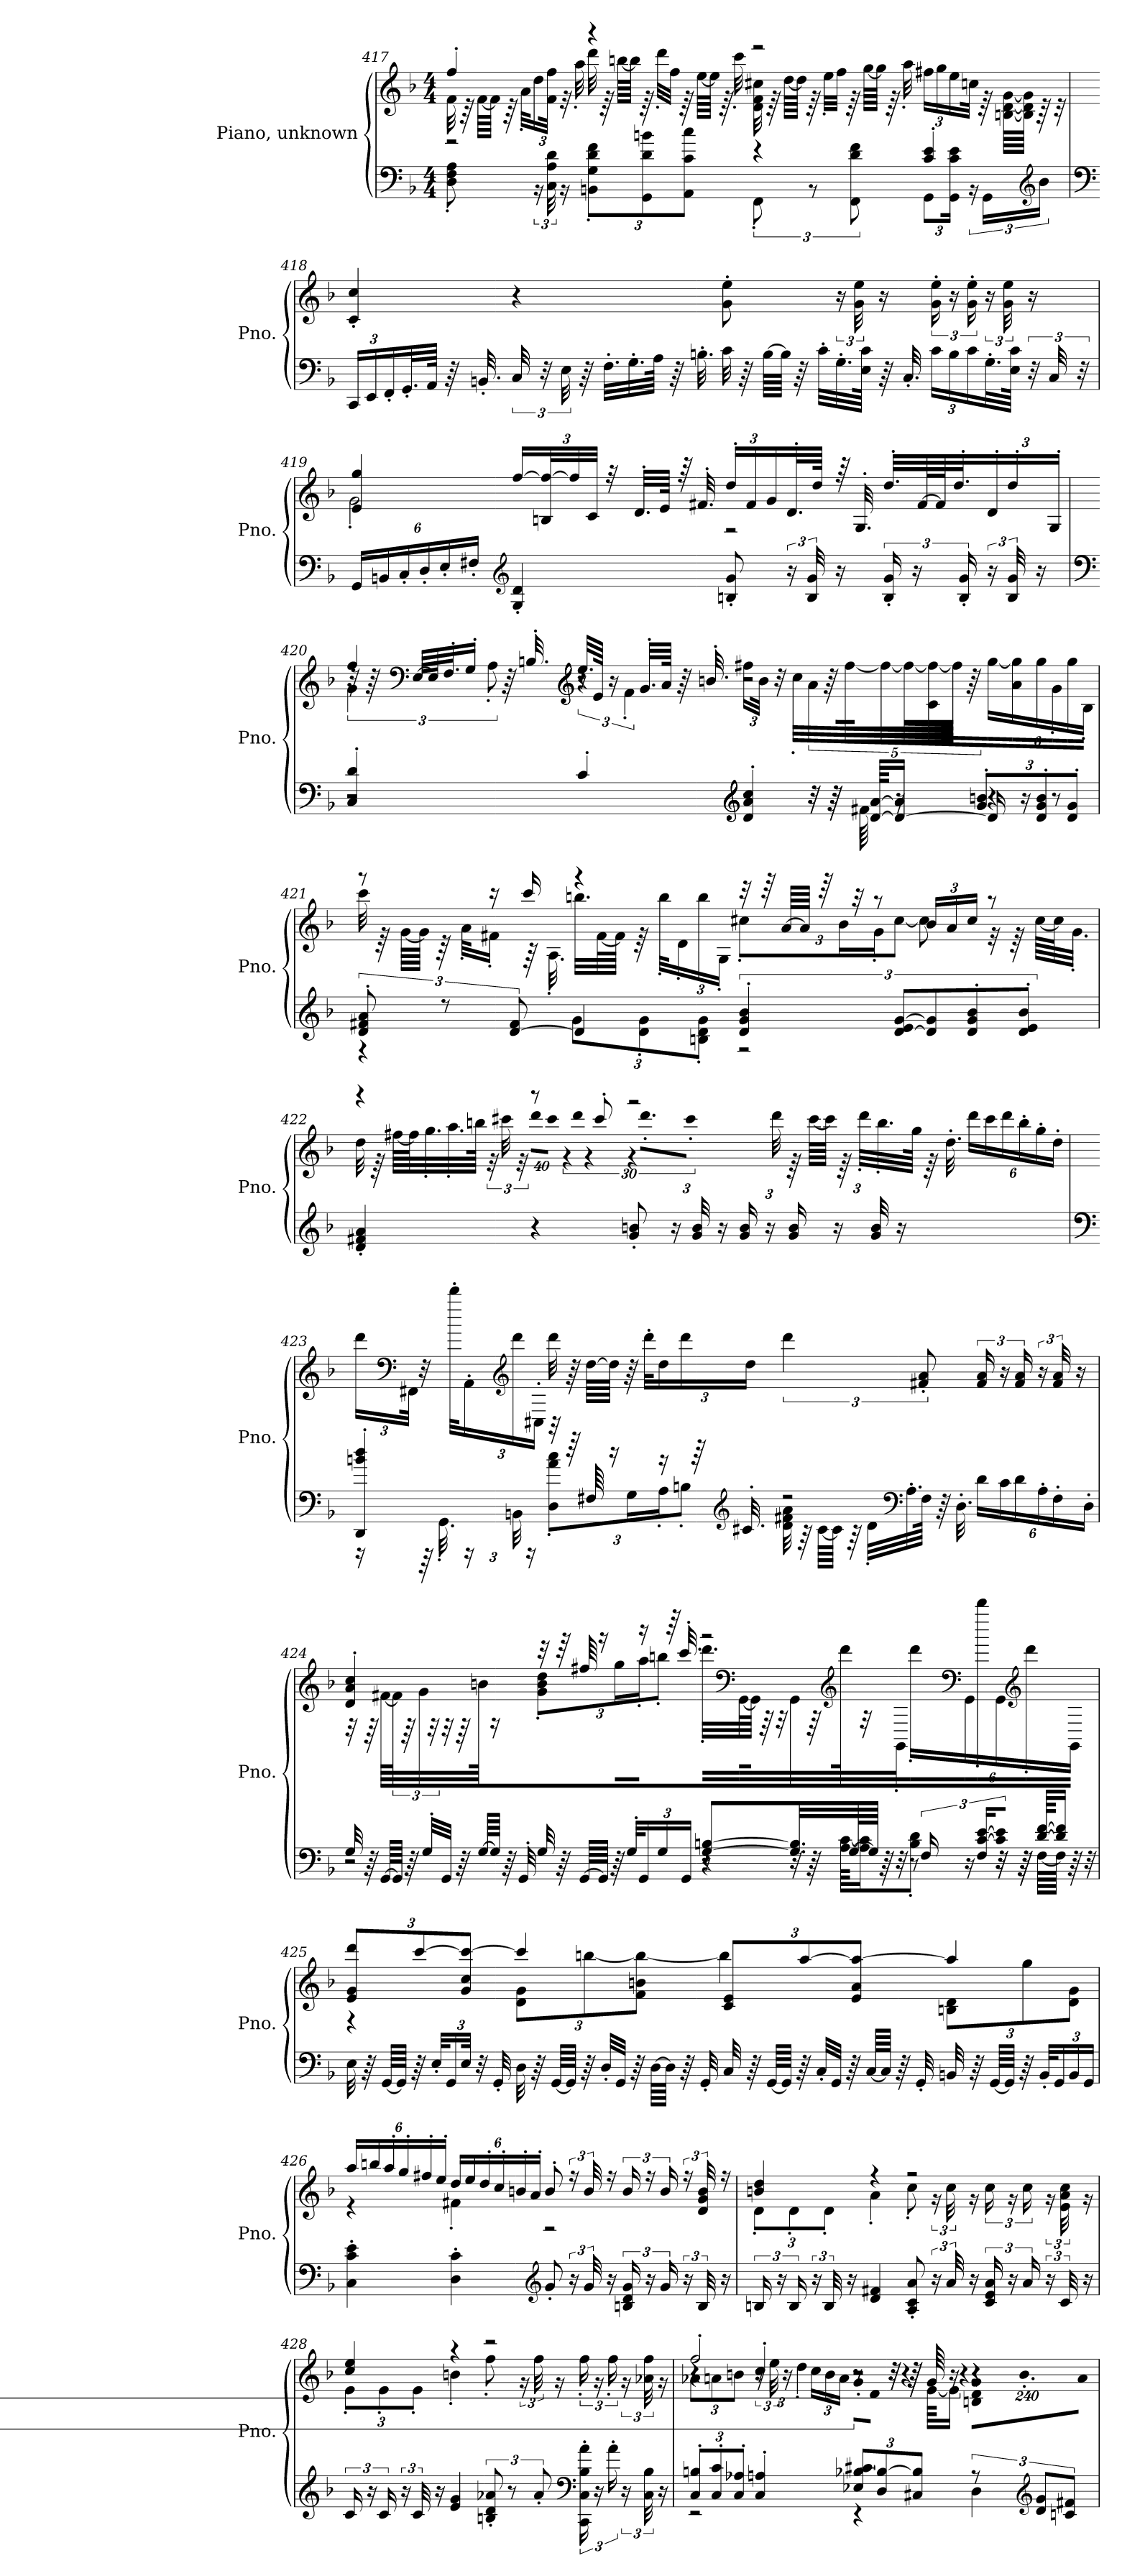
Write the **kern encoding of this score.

**kern	**kern
*part1	*part1
*staff2	*staff1
*I"Piano, unknown	*
*I'Pno.	*
!!LO:LB:g=z
*clefF4	*clefG2
*k[b-]	*k[b-]
*M4/4	*M4/4
=417	=417
*^	*^
2r	8D\' 8F\' 8A\'	4ff'/	32f\
.	.	.	64r
.	.	.	[64f\LLLL
.	.	.	64f\JJJJ]
.	.	.	64r
.	.	.	32a'\KLL
*	*	*	*Xbrackettup
.	24r	.	24dd\
.	48C\ 48A\ 48d\	.	48f\ 48ff\JJk
.	16r	.	32r
.	.	.	32aa'\
*	*Xbrackettup	*	*
.	12BBn\' 12G\' 12d\' 12f\'L	4r	32ddd\
.	.	.	64r
.	.	.	[64bbn\LLLL
.	.	.	64bb\JJJJ]
.	.	.	64r
.	12GG\ 12d\ 12bn\	.	.
.	.	.	32ddd'\LLL
.	.	.	32ff\JJJ
.	.	.	64r
.	12AA\ 12c\ 12cc\J	.	.
.	.	.	[64ee\LLLL
.	.	.	64ee\JJJJ]
.	.	.	64r
.	.	.	32ccc'\
*	*brackettup	*	*
4r	12FF'\	2r	32d\ 32f\ 32cc#X\
.	.	.	64r
.	.	.	[64dd\LLLL
.	.	.	64dd\JJJJ]
.	.	.	64r
.	12r	.	.
.	.	.	32ee'\LLL
.	.	.	32ff\JJJ
.	.	.	64r
.	12FF\ 12d\ 12f\	.	.
.	.	.	[64gg\LLLL
.	.	.	64gg\JJJJ]
.	.	.	64r
.	.	.	32aa'\
*	*Xbrackettup	*	*
4c/' 4e/'	12GG\L	.	24ff#X\LL
.	.	.	24gg\
.	24GG\ 24c\ 24e\Jk	.	24ee\
*	*brackettup	*	*
.	24r	.	32ccn\JJk
.	.	.	64r
.	24GG\LL	.	.
.	.	.	[64Bn\ [64d\ [64g\LLLL
.	.	.	64B\] 64d\] 64g\]JJJJ
.	.	.	64r
*clefG2	*	*	*
.	24b\JJ	.	.
.	.	.	32r
*v	*v	*	*
*	*v	*v
!!LO:PB:g=z
=418	=418
*clefF4	*
*Xbrackettup	*
24CC/LL	4c/' 4cc/'
24EE/	.
24FF'/	.
32.GG'/L	.
64AA/JJJk	.
64r	.
32.BBn'/	.
*brackettup	*
48C/	4r
48r	.
48E\	.
64r	.
32.F'\LLL	.
32.G'\	.
64A\JJJk	.
64r	.
32.Bn'\	.
32c\	8g\' 8ee\'
64r	.
[64B\LLLL	.
64B\JJJJ]	.
64r	.
32c'\LLL	.
*	*brackettup
32.G'\	24r
.	48g\ 48ee\
64E\ 64c\JJJk	.
64r	16r
32.C'/	.
*Xbrackettup	*
24c\LL	24g\' 24ee\'
24B\	24r
24c\	24g\' 24ee\'
32.G'\L	24r
.	48g\ 48ee\
64E\ 64c\JJJk	.
*brackettup	*
48r	16r
48C/	.
48r	.
!!LO:LB:g=z
=419	=419
*Xbrackettup	*
*	*^
24GG/LL	4e/ 4gg/	2g'\
24BBn/	.	.
24C'/	.	.
24D'/	.	.
24E'/	.	.
24F#X'/JJ	.	.
*clefG2	*	*
*	*Xbrackettup	*
4G/' 4d/'	[24ff/LL	.
.	48Bn/ 48ff/_L	.
*	*brackettup	*
.	48ff/]	.
.	48c/JJJ	.
.	48r	.
.	32.d'/LLL	.
.	64e/JJJk	.
.	64r	.
.	32.f#X'/	.
*	*Xbrackettup	*
8Bn/' 8g/'	24dd'/LL	2r
.	24f#/	.
.	24g/	.
*brackettup	*	*
24r	32.d'/L	.
48B/ 48g/	.	.
.	64dd/JJJk	.
16r	64r	.
.	32.G'/	.
24B/' 24g/'	32.dd'/LLL	.
24r	.	.
.	[64f#/L	.
.	64f#/J]	.
.	32.dd'/J	.
24B/' 24g/'	.	.
24r	24d'/	.
48B/ 48g/	24dd'/	.
16r	.	.
.	24G'/JJ	.
*	*v	*v
!!LO:LB:g=z
=420	=420
*clefF4	*
*^	*^
*	*^	*	*
*	*	*	*	*brackettup
*	*	*	*	*^
2r	2r	4C/' 4d/'	4ff/	6g\	32r
.	.	.	.	.	64r
*	*	*	*clefF4	*	*
.	.	.	.	.	[64E/LLLL
.	.	.	.	.	64E/J]
.	.	.	.	.	32.F'/J
.	.	.	.	.	16G'/JJ
.	.	.	.	12A'\	.
.	.	.	.	.	64r
.	.	.	.	.	32.Bn'/
*	*	*	*clefG2	*	*
.	.	4c'/	4r	12r	32.ee/LLL
.	.	.	.	.	64e/JJJk
.	.	.	.	.	16r
.	.	.	.	6f'\	.
.	.	.	.	.	32.g'/LLL
.	.	.	.	.	64a/JJJk
.	.	.	.	.	64r
.	.	.	.	.	32.bn'/
*clefG2	*	*	*	*	*
*	*	*	*	*Xbrackettup	*
8r	8r	4d/' 4a/' 4cc/'	2r	24ff#X\LL	2r
.	.	.	.	48b\JJk	.
.	.	.	.	32r	.
.	.	.	.	32cc'\LLL	.
*	*	*	*	*brackettup	*
32r	32r	.	.	40a\JJJ	.
.	.	.	.	80r	.
64r	64r	.	.	.	.
.	.	.	.	[80ff#\KLLL	.
[64d/ [64a/KKLL	64f#X\	.	.	.	.
.	.	.	.	40ff#\_	.
16d/_ 16a/]JJ	16r	.	.	.	.
.	.	.	.	80ff#\L_	.
.	.	.	.	80c\ 80ff#\_	.
.	.	.	.	80ff#\JJJJ]	.
.	.	.	.	80r	.
*	*	*Xbrackettup	*	*Xbrackettup	*
16d/]	4r	12g/' 12bn/'L	.	[24gg\LL	.
.	.	.	.	24a\ 24gg\]	.
16r	.	.	.	.	.
.	.	12d/' 12g/' 12b/'	.	24gg\	.
8r	.	.	.	24g'\	.
.	.	12d/' 12g/'J	.	24gg\	.
.	.	.	.	24B'\JJ	.
*v	*v	*v	*	*	*
*	*v	*v	*v
!!LO:LB:g=z
=421	=421
*brackettup	*
*^	*^
12d/' 12f#X/' 12a/'	4r	8r	32ccc\
.	.	.	64r
.	.	.	[64g\LLLL
.	.	.	64g\JJJJ]
.	.	.	64r
12r	.	.	.
.	.	.	32a'\KLL
.	.	16r	16f#X'\JJ
[12d/ 12f#/	.	.	.
.	.	16ccc/	64r
.	.	.	32.A'\
*	*Xbrackettup	*	*
4d/]	12g\L	4r	32.bbn\LLL
.	.	.	[64f#\L
.	.	.	64f#\JJJJ]
.	.	.	64r
.	12d\' 12g\'	.	.
.	.	.	32bb'\KLL
.	.	.	24d'\
.	12Bn\' 12d\' 12g\'J	.	24bb\
.	.	.	24G'\JJ
*brackettup	*	*	*
6d/' 6g/' 6b-/'	2r	32r	12cc#X'\L
.	.	64r	.
.	.	[64a/LLLL	.
.	.	64a/JJJJ]	.
.	.	64r	.
.	.	.	24b-\L
.	.	32r	.
.	.	8r	24g'\J
[12d/ 12e/ [12g/L	.	.	[12cc#\J
12d/] 12g/]	.	24b-/LL	8cc#\]
.	.	24a/	.
12d/' 12g/' 12b-/'	.	24cc#/JJ	.
.	.	8r	32r
.	.	.	64r
12d/' 12e/' 12b-/'J	.	.	.
.	.	.	[64cc#\LLLL
.	.	.	64cc#\J]
.	.	.	32.g'\JJJ
*v	*v	*	*
!!LO:LB:g=z	!!
=422	=422	=422
4d/' 4f#X/' 4a/'	4r	32dd\
.	.	64r
.	.	[64ff#X\LLLL
.	.	64ff#\J]
.	.	32.gg'\
.	.	32.aa'\
.	.	64bbn\JJJk
*	*	*brackettup
.	.	48r
.	.	48ccc#X\
.	.	48r
!	!	!LO:N:vis=32
4r	8r	640%23ddd\LLL
!	!	!LO:N:vis=32
.	.	640%23ccc#\JJJ
!	!	!LO:N:vis=64
.	.	960%17r
!	!	!LO:N:vis=64
.	.	960%17ddd\
!	!	!LO:N:vis=32
.	.	640%23r
.	8ccc#'/	.
!	!	!LO:N:vis=64
.	.	960%17r
!	!	!LO:N:vis=32.
.	.	1920%103ddd'\LLL
!	!	!LO:N:vis=32
.	.	640%23ccc#'\JJJ
8g/' 8bn/'	2r	.
.	.	32ddd\
.	.	64r
.	.	[64ccc#\LLLL
.	.	64ccc#\JJJJ]
.	.	64r
.	.	32ddd'\LLL
24r	.	.
.	.	32.bb'\
48g/ 48b/	.	.
.	.	64gg\JJJk
16r	.	.
.	.	64r
.	.	32.dd'\
24g/ 24b/	.	.
*	*	*Xbrackettup
.	.	24ddd\LL
24r	.	.
.	.	24ccc#\
24g/ 24b/	.	.
.	.	24ddd\
24r	.	.
.	.	24bb'\
48g/ 48b/	.	.
.	.	24gg'\
16r	.	.
.	.	24dd'\JJ
1920ryy	1920ryy	.
*	*v	*v
!!LO:LB:g=z
=423	=423
*clefF4	*
*^	*
4DD/' 4bn/' 4dd/'	16r	24ddd\LL
*	*	*clefF4
.	.	48FF#X\JJk
.	64r	32r
.	32.GG'\	.
.	.	32ddd'\KLL
.	24r	24AA'\
*	*	*clefG2
.	48BBn\	24ddd\
.	16r	.
.	.	24C#X'\JJ
*	*Xbrackettup	*
32r	12D\' 12a\' 12cc\'L	32ddd\
64r	.	64r
64F#X/	.	[64dd\LLLL
16r	.	64dd\JJJJ]
.	.	64r
.	24G\L	.
.	.	32ddd'\KLL
16r	24A'\J	24dd\
.	12Bn'\J	24ddd\
64r	.	.
*clefG2	*	*
32.c#X'/	.	.
.	.	24dd\JJ
*	*	*brackettup
2r	32d\ 32f#X\ 32a\	6ddd\
.	64r	.
.	[64c#\LLLL	.
.	64c#\JJJJ]	.
.	64r	.
.	32d'\LLL	.
*clefF4	*	*
.	32.A'\	.
.	.	12f#X/' 12a/'
.	64F#\JJJk	.
.	64r	.
.	32.D'\	.
.	24d\LL	24f#/ 24a/
.	24c#\	24r
.	24d\	24f#/ 24a/
.	24A'\	24r
.	24F#'\	48f#/ 48a/
.	.	16r
.	24D'\JJ	.
!!LO:PB:g=z
=424	=424	=424
*	*^	*^
2r	2r	32G/	4d/' 4a/' 4cc/'	32r
.	.	64r	.	64r
.	.	[64GG/LLLL	.	[64f#X\LLLL
.	.	64GG/JJJJ]	.	96f#\JJJJ]
.	.	.	.	96r
.	.	64r	.	.
.	.	.	.	48g\
.	.	32G'/LLL	.	.
.	.	.	.	48r
.	.	32GG/JJJ	.	32r
.	.	64r	.	64r
.	.	[64G/LLLL	.	64bn\
.	.	64G/JJJJ]	.	16r
.	.	64r	.	.
.	.	32GG'/	.	.
*	*	*	*	*Xbrackettup
.	.	32G/	32r	12g\' 12b\' 12dd\'L
.	.	64r	64r	.
.	.	[64GG/LLLL	64ff#X/	.
.	.	64GG/JJJJ]	16r	.
.	.	64r	.	.
.	.	.	.	24gg\L
.	.	32G'/KLL	.	.
.	.	24GG/	16r	24aa'\J
.	.	24G/	.	12bbn'\J
.	.	.	64r	.
.	.	.	32.ccc'/	.
.	.	24GG/JJ	.	.
4r	8r	[8G/ [8Bn/L	2r	32.ddd'\LLL
*	*	*	*clefF4	*
.	.	.	.	[64GG\L
.	.	.	.	64GG\JJJJ]
.	.	.	.	64r
.	.	.	.	32r
.	32r	32.G/] 32.B/]LL	.	32GG\
.	64r	.	.	64r
*	*	*	*clefG2	*
.	[64A\ [64c\KKLL	[64G/L	.	64ddd\
.	16A\] 16c\]J	64G/JJJJ]	.	32r
.	.	64r	.	.
.	.	32r	.	32GG'\
*	*	*brackettup	*	*
8r	8B\' 8d\'J	24F/	.	24ddd'\LL
*	*	*	*clefF4	*
.	.	24r	.	24GG\
.	.	24F/ [24c/ [24e/KL	.	24ddd'\
32r	32r	8c/] 8e/]J	.	24GG\
64r	64r	.	.	.
*	*	*	*clefG2	*
.	.	.	.	24ddd'\
[64d/ [64f/KKLL	[64F\LLLL	.	.	.
16d/] 16f/]JJ	64F\JJJJ]	.	.	.
.	64r	.	.	.
.	.	.	.	24GG\JJ
.	32r	.	.	.
*v	*v	*v	*	*
!!LO:LB:g=z	!!
=425	=425	=425
32E\	12e/ 12g/ 12ddd/L	4r
64r	.	.
[64GG/LLLL	.	.
64GG/JJJJ]	.	.
64r	.	.
.	[12ccc/	.
32E'/KLL	.	.
*Xbrackettup	*	*
24GG/	.	.
48E/JJk	12g/ 12cc/ 12ccc/_J	.
32r	.	.
32GG'/	.	.
32D\	4ccc/]	12d\ 12g\L
64r	.	.
[64GG/LLLL	.	.
64GG/JJJJ]	.	.
64r	.	.
.	.	[12bbn\
32D'/LLL	.	.
32GG/JJJ	.	.
64r	.	.
.	.	12f\ 12bn\ 12bb\_J
[64D\LLLL	.	.
64D\JJJJ]	.	.
64r	.	.
32GG'/	.	.
32C/	12c/ 12e/L	4bb\]
64r	.	.
[64GG/LLLL	.	.
64GG/JJJJ]	.	.
64r	.	.
.	[12aa/	.
32C'/LLL	.	.
32GG/JJJ	.	.
64r	.	.
.	12e/ 12a/ 12aa/_J	.
[64C/LLLL	.	.
64C/JJJJ]	.	.
64r	.	.
32GG'/	.	.
32BBn/	4aa/]	12Bn\ 12d\L
64r	.	.
[64GG/LLLL	.	.
64GG/JJJJ]	.	.
64r	.	.
.	.	12gg\
32BB'/KLL	.	.
24GG/	.	.
24BB/	.	12d\ 12g\J
24GG/JJ	.	.
!!LO:LB:g=z	!!
=426	=426	=426
4C\' 4c\' 4e\'	24aa/LL	4r
.	24bbn/	.
.	24aa'/	.
.	24gg'/	.
.	24ff#X'/	.
.	24ee'/JJ	.
4D\' 4c\'	24dd/LL	4f#X'\
.	24ee/	.
.	24dd'/	.
.	24cc'/	.
.	24bn'/	.
.	24a'/JJ	.
*clefG2	*	*
8g'/	8b'/	2r
*brackettup	*brackettup	*
24r	24r	.
48g/	48b/	.
16r	16r	.
24Bn/ 24d/ 24g/	24b/	.
24r	24r	.
24g/	24b/	.
24r	24r	.
48B/	48d/ 48g/ 48b/	.
16r	16r	.
!!LO:LB:g=z	!!
=427	=427	=427
*	*	*Xbrackettup
24Bn/	4bn/ 4dd/	12d'\L
24r	.	.
24B/	.	12d'\
24r	.	.
48B/	.	12d'\J
16r	.	.
4d/ 4f#X/	4r	4a'\
8A/' 8c/' 8a/'	2r	8cc'\
*	*	*brackettup
24r	.	24r
48a/	.	48cc\
16r	.	16r
24c/ 24e/ 24a/	.	24cc\
24r	.	24r
24a/	.	24cc\
24r	.	24r
48c/	.	48e\ 48a\ 48cc\
16r	.	16r
=428	=428	=428
*	*	*Xbrackettup
24c/	4cc/ 4ee/	12e'\L
24r	.	.
24c/	.	12e'\
24r	.	.
48c/	.	12e'\J
16r	.	.
4e/ 4g/	4r	4bn'\
12Bn/' 12d/' 12a-X/'	2r	8ff'\
12r	.	.
*	*	*brackettup
.	.	24r
12a-'/	.	48ff\
.	.	16r
*clefF4	*	*
24CC\' 24C\' 24B\' 24a-\'	.	24ff'\
24r	.	24r
24a-'\	.	24ff'\
24r	.	24r
48C\ 48B\	.	48a-X\ 48ff\
16r	.	16r
*	*v	*v
!!LO:LB:g=z
=429	=429
*Xbrackettup	*
*^	*^
*	*	*	*^
*	*	*	*	*^
12C/' 12Bn/'L	2r	2ff'/	4r	4r	12a-X\L
12C/' 12c/'	.	.	.	.	12an\
12C/' 12A-X/'J	.	.	.	.	12bn\J
4C/' 4An/'	.	.	24r	4cc'/	12r
.	.	.	48ee\	.	.
.	.	.	16r	.	.
.	.	.	.	.	6dd'\
*	*	*	*Xbrackettup	*	*
.	.	.	24cc\LL	.	.
.	.	.	24b\	.	.
.	.	.	24a\JJ	.	.
*	*	*	*	*	*brackettup
!	!	!	!	!	!LO:N:vis=16
12E-X/ [12B-X/ 12c#X/L	4r	2r	8r	8r	1920%137g'\LL
!	!	!	!	!	!LO:N:vis=16
.	.	.	.	.	1920%137d\JJ
12D/ 12B-/_	.	.	.	.	.
.	.	.	32r	32r	.
!	!	!	!	!	!LO:N:vis=16
.	.	.	.	.	1920%137r
.	.	.	64r	64r	.
12C#X/ 12B-/]J	.	.	.	.	.
.	.	.	[64e\KKLL	64g/	.
.	.	.	16e\JJ]	16r	.
!	!	!	!	!	!LO:N:vis=32
.	.	.	.	.	640%23r
*brackettup	*	*	*	*	*
!	!	!	!	!	!LO:N:vis=16
12r	4D\	.	4r	4r	1920%137Bn\ 1920%137d\ 1920%137g\LL
!	!	!	!	!	!LO:N:vis=16.
.	.	.	.	.	960%103b'\
*clefG2	*	*	*	*	*
12d/ 12g/L	.	.	.	.	.
12cn/ 12f#X/J	.	.	.	.	.
!	!	!	!	!	!LO:N:vis=16
.	.	.	.	.	1920%137a\JJ
*v	*v	*	*	*	*
*	*v	*v	*v	*v
=	=
*-	*-
